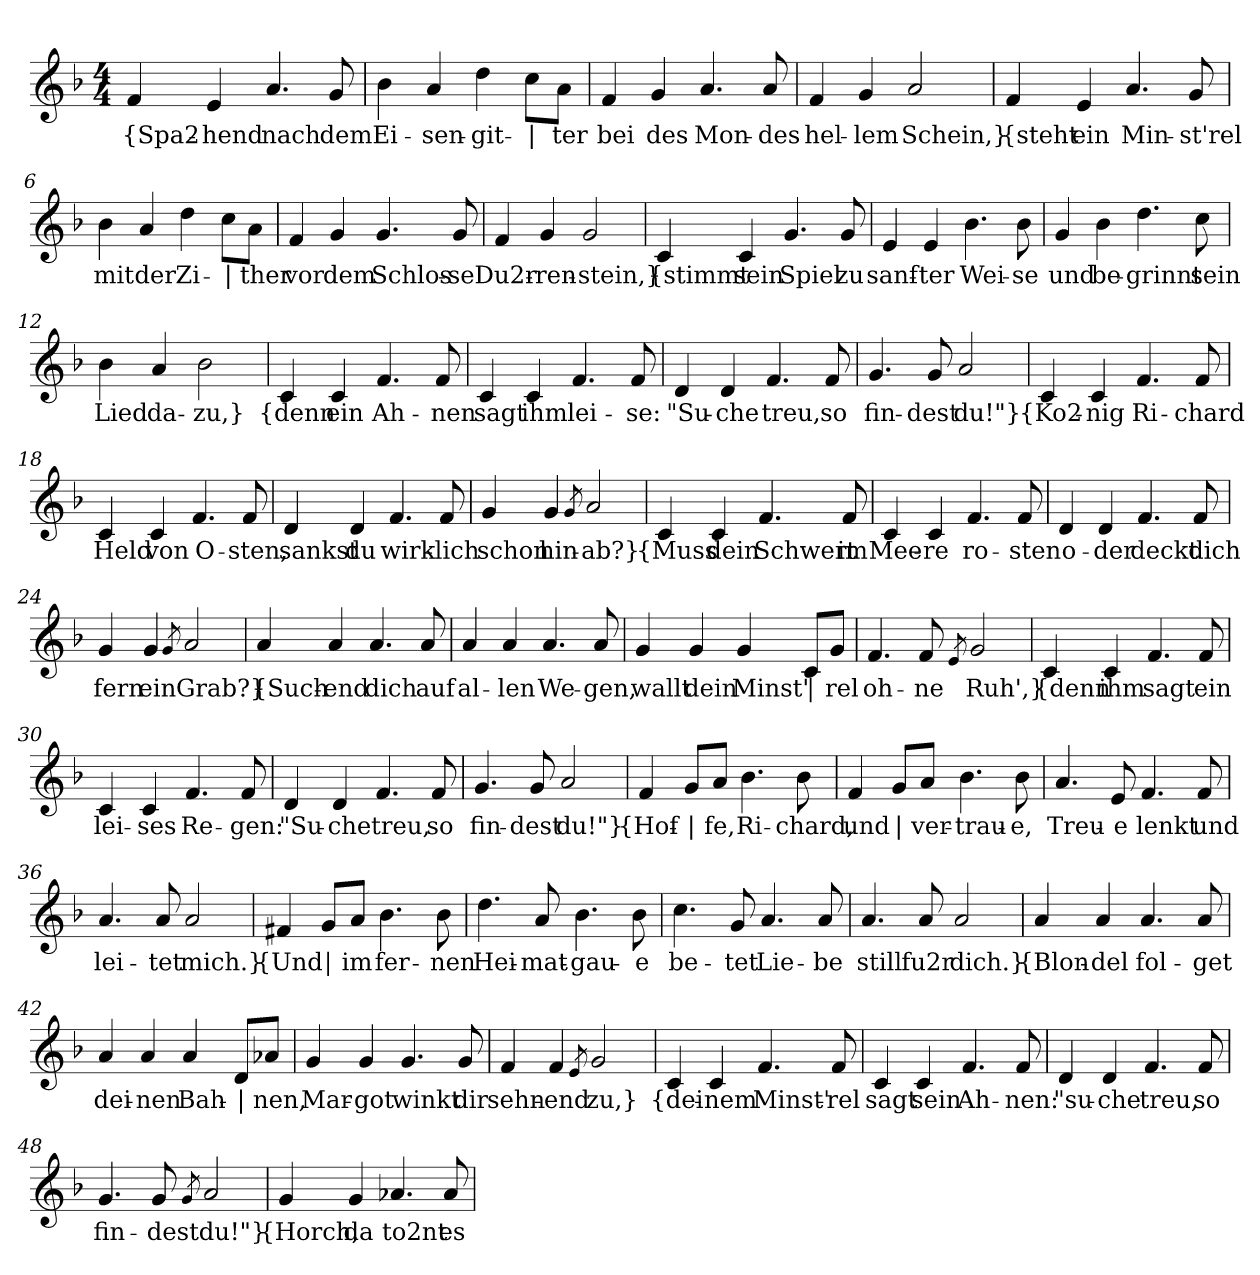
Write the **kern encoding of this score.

**kern	**text
*part1	*part1
*staff1	*staff1
*clefG2	*
*k[b-]	*
*M4/4	*
=1	=1
!	!LO:LY:b
4f/	{Spa2-
!	!LO:LY:b
4e/	-hend
!	!LO:LY:b
4.a/	nach
!	!LO:LY:b
8g/	dem
=2	=2
!	!LO:LY:b
4b-\	Ei-
!	!LO:LY:b
4a/	-sen-
!	!LO:LY:b
4dd\	-git-
!	!LO:LY:b
8cc\L	|
!	!LO:LY:b
8a\J	-ter
=3	=3
!	!LO:LY:b
4f/	bei
!	!LO:LY:b
4g/	des
!	!LO:LY:b
4.a/	Mon-
!	!LO:LY:b
8a/	-des
=4	=4
!	!LO:LY:b
4f/	hel-
!	!LO:LY:b
4g/	-lem
!	!LO:LY:b
2a/	Schein,}
!!LO:LB:g=z
=5	=5
!	!LO:LY:b
4f/	{steht
!	!LO:LY:b
4e/	ein
!	!LO:LY:b
4.a/	Min-
!	!LO:LY:b
8g/	-st'rel
=6	=6
!	!LO:LY:b
4b-\	mit
!	!LO:LY:b
4a/	der
!	!LO:LY:b
4dd\	Zi-
!	!LO:LY:b
8cc\L	|
!	!LO:LY:b
8a\J	-ther
=7	=7
!	!LO:LY:b
4f/	vor
!	!LO:LY:b
4g/	dem
!	!LO:LY:b
4.g/	Schlos-
!	!LO:LY:b
8g/	-se
=8	=8
!	!LO:LY:b
4f/	Du2r-
!	!LO:LY:b
4g/	-ren-
!	!LO:LY:b
2g/	-stein,}
!!LO:LB:g=z
=9	=9
!	!LO:LY:b
4c/	{stimmt
!	!LO:LY:b
4c/	sein
!	!LO:LY:b
4.g/	Spiel
!	!LO:LY:b
8g/	zu
=10	=10
!	!LO:LY:b
4e/	sanf-
!	!LO:LY:b
4e/	-ter
!	!LO:LY:b
4.b-\	Wei-
!	!LO:LY:b
8b-\	-se
=11	=11
!	!LO:LY:b
4g/	und
!	!LO:LY:b
4b-\	be-
!	!LO:LY:b
4.dd\	-grinnt
!	!LO:LY:b
8cc\	sein
=12	=12
!	!LO:LY:b
4b-\	Lied
!	!LO:LY:b
4a/	da-
!	!LO:LY:b
2b-\	zu,}
=13	=13
!	!LO:LY:b
4c/	{denn
!	!LO:LY:b
4c/	ein
!	!LO:LY:b
4.f/	Ah-
!	!LO:LY:b
8f/	-nen
!!LO:LB:g=z
=14	=14
!	!LO:LY:b
4c/	sagt
!	!LO:LY:b
4c/	ihm
!	!LO:LY:b
4.f/	lei-
!	!LO:LY:b
8f/	-se:
=15	=15
!	!LO:LY:b
4d/	"Su-
!	!LO:LY:b
4d/	-che
!	!LO:LY:b
4.f/	treu,
!	!LO:LY:b
8f/	so
=16	=16
!	!LO:LY:b
4.g/	fin-
!	!LO:LY:b
8g/	-dest
!	!LO:LY:b
2a/	du!"}
=17	=17
!	!LO:LY:b
4c/	{Ko2-
!	!LO:LY:b
4c/	-nig
!	!LO:LY:b
4.f/	Ri-
!	!LO:LY:b
8f/	-chard
=18	=18
!	!LO:LY:b
4c/	Held
!	!LO:LY:b
4c/	von
!	!LO:LY:b
4.f/	O-
!	!LO:LY:b
8f/	-sten,
!!LO:LB:g=z
=19	=19
!	!LO:LY:b
4d/	sankst
!	!LO:LY:b
4d/	du
!	!LO:LY:b
4.f/	wirk-
!	!LO:LY:b
8f/	-lich
=20	=20
!	!LO:LY:b
4g/	schon
!	!LO:LY:b
4g/	hin-
8qg/	.
!	!LO:LY:b
2a/	ab?}
=21	=21
!	!LO:LY:b
4c/	{Muss
!	!LO:LY:b
4c/	dein
!	!LO:LY:b
4.f/	Schwert
!	!LO:LY:b
8f/	im
=22	=22
!	!LO:LY:b
4c/	Mee-
!	!LO:LY:b
4c/	-re
!	!LO:LY:b
4.f/	ro-
!	!LO:LY:b
8f/	-sten
!!LO:LB:g=z
=23	=23
!	!LO:LY:b
4d/	o-
!	!LO:LY:b
4d/	-der
!	!LO:LY:b
4.f/	deckt
!	!LO:LY:b
8f/	dich
=24	=24
!	!LO:LY:b
4g/	fern
!	!LO:LY:b
4g/	ein
8qg/	.
!	!LO:LY:b
2a/	Grab?}
=25	=25
!	!LO:LY:b
4a/	{Such-
!	!LO:LY:b
4a/	-end
!	!LO:LY:b
4.a/	dich
!	!LO:LY:b
8a/	auf
=26	=26
!	!LO:LY:b
4a/	al-
!	!LO:LY:b
4a/	-len
!	!LO:LY:b
4.a/	We-
!	!LO:LY:b
8a/	-gen,
!!LO:LB:g=z
=27	=27
!	!LO:LY:b
4g/	wallt
!	!LO:LY:b
4g/	dein
!	!LO:LY:b
4g/	Minst'
!	!LO:LY:b
8c/L	|
!	!LO:LY:b
8g/J	-rel
=28	=28
!	!LO:LY:b
4.f/	oh-
!	!LO:LY:b
8f/	-ne
8qe/	.
!	!LO:LY:b
2g/	Ruh',}
=29	=29
!	!LO:LY:b
4c/	{denn
!	!LO:LY:b
4c/	ihm
!	!LO:LY:b
4.f/	sagt
!	!LO:LY:b
8f/	ein
=30	=30
!	!LO:LY:b
4c/	lei-
!	!LO:LY:b
4c/	-ses
!	!LO:LY:b
4.f/	Re-
!	!LO:LY:b
8f/	-gen:
=31	=31
!	!LO:LY:b
4d/	"Su-
!	!LO:LY:b
4d/	-che
!	!LO:LY:b
4.f/	treu,
!	!LO:LY:b
8f/	so
!!LO:LB:g=z
=32	=32
!	!LO:LY:b
4.g/	fin-
!	!LO:LY:b
8g/	-dest
!	!LO:LY:b
2a/	du!"}
=33	=33
!	!LO:LY:b
4f/	{Hof-
!	!LO:LY:b
8g/L	|
!	!LO:LY:b
8a/J	-fe,
!	!LO:LY:b
4.b-\	Ri-
!	!LO:LY:b
8b-\	-chard,
=34	=34
!	!LO:LY:b
4f/	und
!	!LO:LY:b
8g/L	|
!	!LO:LY:b
8a/J	ver-
!	!LO:LY:b
4.b-\	-trau-
!	!LO:LY:b
8b-\	-e,
=35	=35
!	!LO:LY:b
4.a/	Treu-
!	!LO:LY:b
8e/	-e
!	!LO:LY:b
4.f/	lenkt
!	!LO:LY:b
8f/	und
=36	=36
!	!LO:LY:b
4.a/	lei-
!	!LO:LY:b
8a/	-tet
!	!LO:LY:b
2a/	mich.}
!!LO:LB:g=z
=37	=37
!	!LO:LY:b
4f#X/	{Und
!	!LO:LY:b
8g/L	|
!	!LO:LY:b
8a/J	im
!	!LO:LY:b
4.b-\	fer-
!	!LO:LY:b
8b-\	-nen
=38	=38
!	!LO:LY:b
4.dd\	Hei-
!	!LO:LY:b
8a/	-mat-
!	!LO:LY:b
4.b-\	-gau-
!	!LO:LY:b
8b-\	-e
=39	=39
!	!LO:LY:b
4.cc\	be-
!	!LO:LY:b
8g/	-tet
!	!LO:LY:b
4.a/	Lie-
!	!LO:LY:b
8a/	-be
=40	=40
!	!LO:LY:b
4.a/	still
!	!LO:LY:b
8a/	fu2r
!	!LO:LY:b
2a/	dich.}
=41	=41
!	!LO:LY:b
4a/	{Blon-
!	!LO:LY:b
4a/	-del
!	!LO:LY:b
4.a/	fol-
!	!LO:LY:b
8a/	-get
!!LO:LB:g=z
=42	=42
!	!LO:LY:b
4a/	dei-
!	!LO:LY:b
4a/	-nen
!	!LO:LY:b
4a/	Bah-
!	!LO:LY:b
8d/L	|
!	!LO:LY:b
8a-X/J	-nen,
=43	=43
!	!LO:LY:b
4g/	Mar-
!	!LO:LY:b
4g/	-got
!	!LO:LY:b
4.g/	winkt
!	!LO:LY:b
8g/	dir
=44	=44
!	!LO:LY:b
4f/	sehn-
!	!LO:LY:b
4f/	-end
8qe/	.
!	!LO:LY:b
2g/	zu,}
=45	=45
!	!LO:LY:b
4c/	{dei-
!	!LO:LY:b
4c/	-nem
!	!LO:LY:b
4.f/	Minst'-
!	!LO:LY:b
8f/	-rel
!!LO:PB:g=z
=46	=46
!	!LO:LY:b
4c/	sagt
!	!LO:LY:b
4c/	sein
!	!LO:LY:b
4.f/	Ah-
!	!LO:LY:b
8f/	-nen:
=47	=47
!	!LO:LY:b
4d/	"su-
!	!LO:LY:b
4d/	-che
!	!LO:LY:b
4.f/	treu,
!	!LO:LY:b
8f/	so
=48	=48
!	!LO:LY:b
4.g/	fin-
!	!LO:LY:b
8g/	-dest
8qg/	.
!	!LO:LY:b
2a/	du!"}
=49	=49
!	!LO:LY:b
4g/	{Horch,
!	!LO:LY:b
4g/	da
!	!LO:LY:b
4.a-X/	to2nt
!	!LO:LY:b
8a-/	es
=	=
*-	*-
